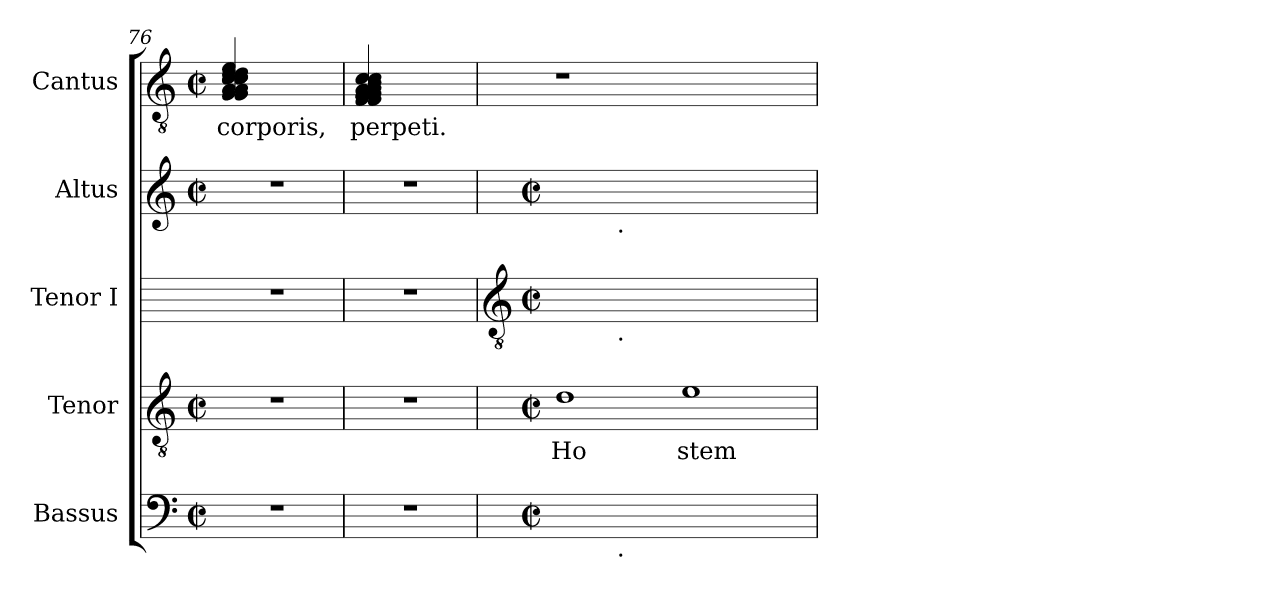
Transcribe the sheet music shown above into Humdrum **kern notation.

**kern	**kern	**text	**kern	**kern	**kern	**text
*part5	*part4	*part4	*part3	*part2	*part1	*part1
*staff5	*staff4	*staff4	*staff3	*staff2	*staff1	*staff1
*I"Bassus	*I"Tenor	*	*I"Tenor I	*I"Altus	*I"Cantus	*
*I'Bassus	*I'Tenor	*	*I'Tenor I	*I'Altus	*I'Cantus	*
*clefF4	*clefGv2	*	*	*clefG2	*clefGv2	*
*M2/2	*M2/2	*	*	*M2/2	*M2/2	*
*met(c|)	*met(c|)	*	*	*met(c|)	*met(c|)	*
=76	=76	=76	=76	=76	=76	=76
!	!	!	!	!	!	!LO:LY:b
1r	1r	.	1r	1r	(>(>(>4c/ 4d/ 4e/ 4c/ 4A/ 4G/ 4c/ 4d/ 4G/ 4A/ 4c/	corporis,
.	.	.	.	.	2.ryy	.
=77	=77	=77	=77	=77	=77	=77
!	!	!	!	!	!	!LO:LY:b
1r	1r	.	1r	1r	(>(>4B/ 4c/ 4A/ 4G/ 4F/ 4A/ 4c/ 4G/ 4F/ 4G/	perpeti.
.	.	.	.	.	2.ryy	.
!!LO:LB:g=z
=78	=78	=78	=78	=78	=78	=78
*	*	*	*clefGv2	*	*	*
*M2/2	*M2/2	*	*M2/2	*M2/2	*	*
*met(c|)	*met(c|)	*	*met(c|)	*met(c|)	*	*
!	!	!LO:LY:b:cj	!	!	!	!
4...ryy	1d	Ho	4...ryy	4...ryy	1r	.
!	!	!	!	!LO:TX:b:t=.	!	!
!	!	!	!LO:TX:b:t=.	!	!	!
!LO:TX:b:t=.	!	!	!	!	!	!
1ryy	.	.	1ryy	1ryy	.	.
!	!	!LO:LY:b:cj	!	!	!	!
.	1e	stem	.	.	1ryy	.
2ryy	.	.	2ryy	2ryy	.	.
32ryy	.	.	32ryy	32ryy	.	.
=	=	=	=	=	=	=
*-	*-	*-	*-	*-	*-	*-
